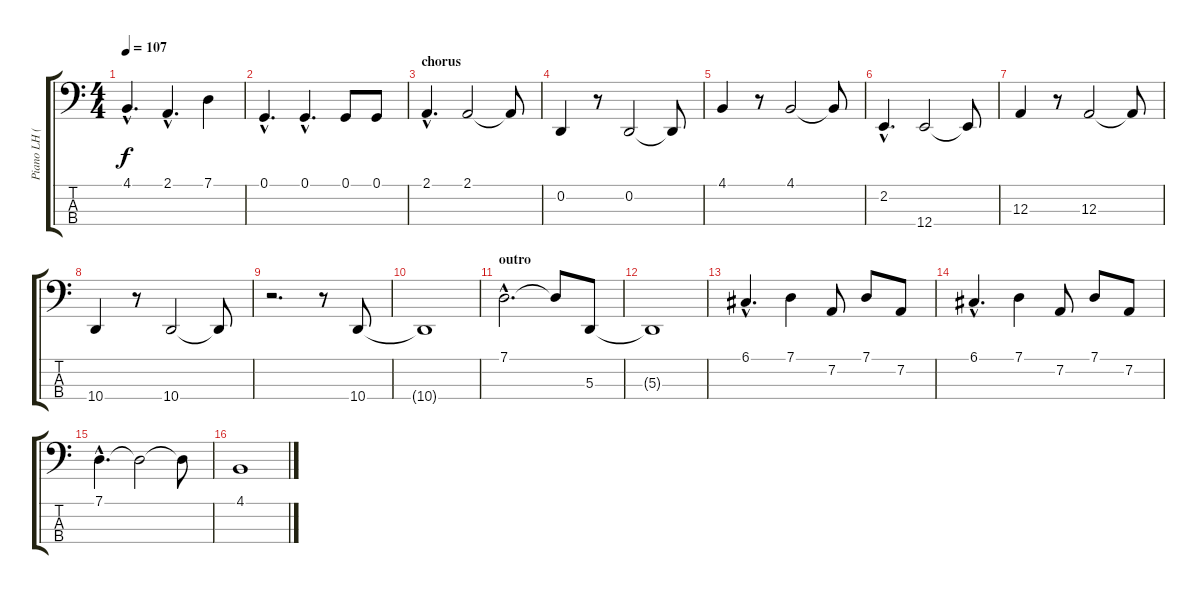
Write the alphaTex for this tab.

\track ("Piano LH (Mercury)" "Piano LH (") {instrument brightacousticpiano}
\staff {score tabs}
\tuning (G2 D2 A1 E1) {hide}
\ts (4 4)
\tempo 107
\clef f4
\ks c
4.1{hac}.4{d dy f} 2.1{hac}.4{d} 7.1.4 |
0.1{hac}.4{d} 0.1{hac}.4{d} 0.1.8 0.1.8 |
\section ("" "chorus")
2.1{hac}.4{d} 2.1.2 2.1{t}.8 |
0.2.4 r.8 0.2.2 0.2{t}.8 |
4.1.4 r.8 4.1.2 4.1{t}.8 |
2.2{hac}.4{d} 12.4.2 12.4{t}.8 |
12.3.4 r.8 12.3.2 12.3{t}.8 |
10.4.4 r.8 10.4.2 10.4{t}.8 |
r.2{d} r.8 10.4.8 |
10.4{t}.1 |
\section ("" "outro")
7.1{hac}.2{d} 7.1{t}.8 5.3.8 |
5.3{t}.1 |
6.1{hac}.4{d} 7.1.4 7.2.8 7.1.8 7.2.8 |
6.1{hac}.4{d} 7.1.4 7.2.8 7.1.8 7.2.8 |
7.1{hac}.4{d} 7.1{t}.2 7.1{t}.8 |
4.1.1
